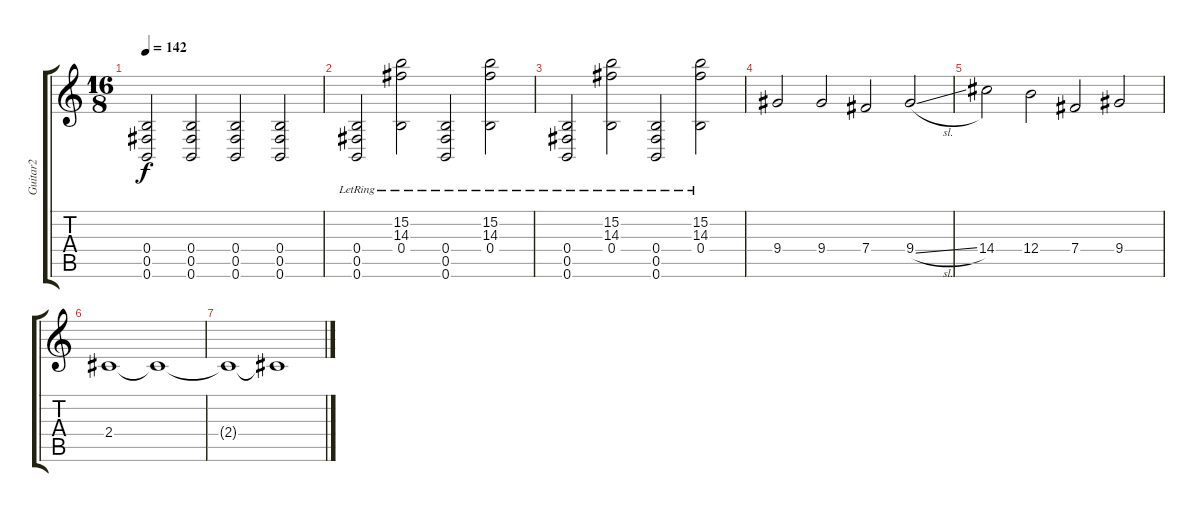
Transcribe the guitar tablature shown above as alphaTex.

\track ("Guitar2" "Guitar2") {instrument overdrivenguitar}
\staff {score tabs}
\tuning (B3 Ab3 E3 B2 Gb2 B1) {hide}
\ts (16 8)
\tempo 142
\clef g2
\ks c
(0.4 0.5 0.6).2{dy f} (0.4 0.5 0.6).2 (0.4 0.5 0.6).2 (0.4 0.5 0.6).2 |
(0.4{lr} 0.5{lr} 0.6{lr}).2 (15.2{lr} 14.3{lr} 0.4{lr}).2 (0.4{lr} 0.5{lr} 0.6{lr}).2 (15.2{lr} 14.3{lr} 0.4{lr}).2 |
(0.4{lr} 0.5{lr} 0.6{lr}).2 (15.2{lr} 14.3{lr} 0.4{lr}).2 (0.4{lr} 0.5{lr} 0.6{lr}).2 (15.2{lr} 14.3{lr} 0.4{lr}).2 |
9.4.2 9.4.2 7.4.2 9.4{sl}.2 |
14.4.2 12.4.2 7.4.2 9.4.2 |
2.4.1 2.4{t}.1 |
2.4{t}.1 2.4{t}.1
